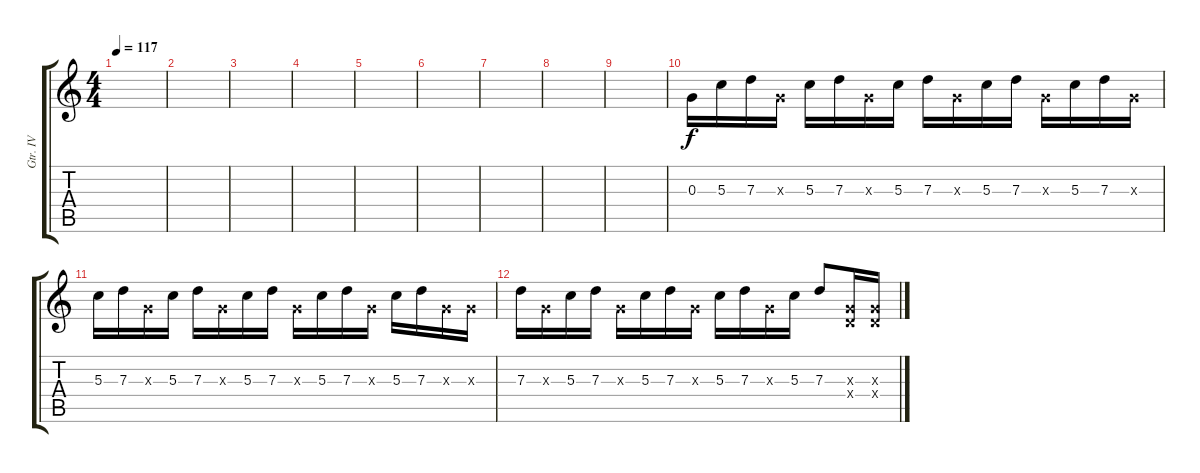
\track ("Gtr. IV" "Gtr. IV") {instrument distortionguitar}
\staff {score tabs}
\tuning (E4 B3 G3 D3 A2 E2) {hide}
\ts (4 4)
\tempo 117
\clef g2
\ks c
|
|
|
|
|
|
|
|
|
0.3.16 5.3.16 7.3.16 0.3{x}.16 5.3.16 7.3.16 0.3{x}.16 5.3.16 7.3.16 0.3{x}.16 5.3.16 7.3.16 0.3{x}.16 5.3.16 7.3.16 0.3{x}.16 |
5.3.16 7.3.16 0.3{x}.16 5.3.16 7.3.16 0.3{x}.16 5.3.16 7.3.16 0.3{x}.16 5.3.16 7.3.16 0.3{x}.16 5.3.16 7.3.16 0.3{x}.16 0.3{x}.16 |
7.3.16 0.3{x}.16 5.3.16 7.3.16 0.3{x}.16 5.3.16 7.3.16 0.3{x}.16 5.3.16 7.3.16 0.3{x}.16 5.3.16 7.3.8 (0.3{x} 0.4{x}).16 (0.3{x} 0.4{x}).16
